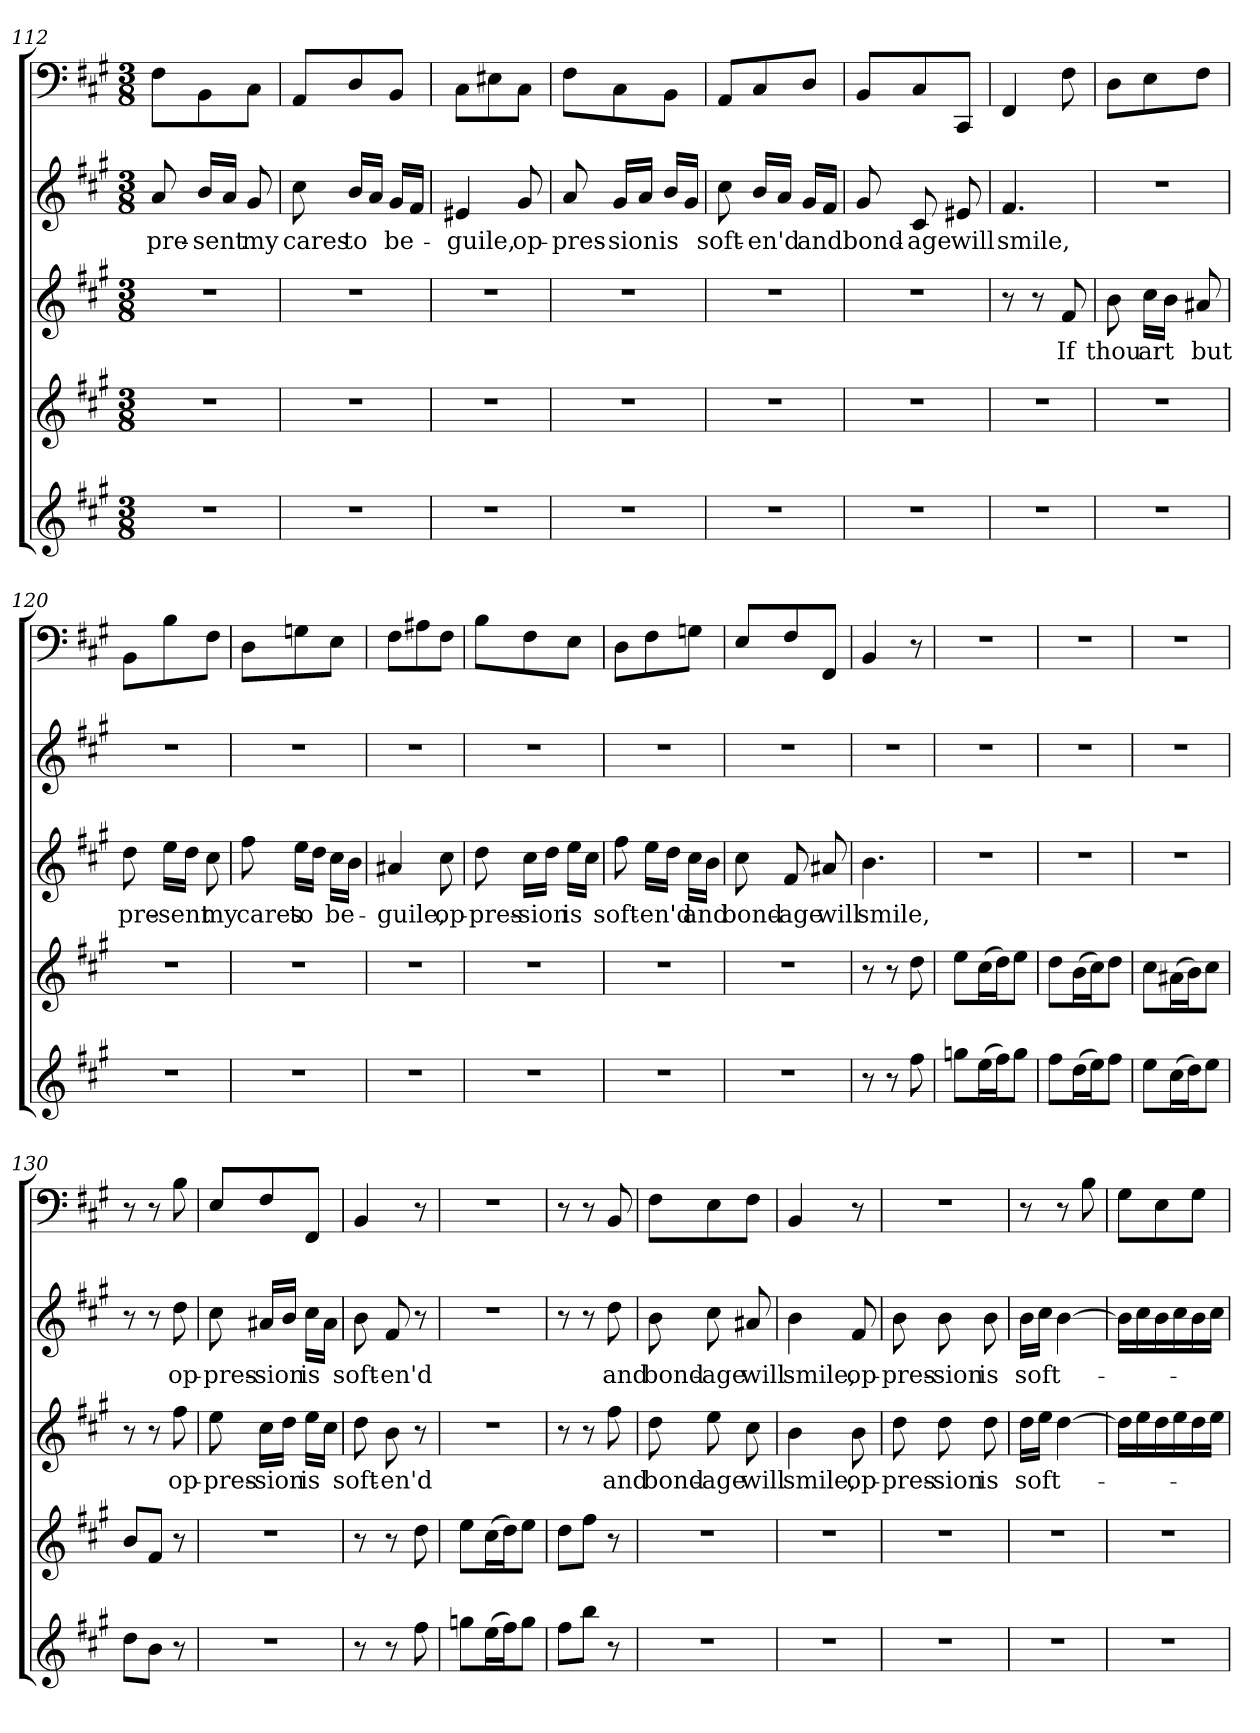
**kern	**kern	**kern	**text	**kern	**text	**kern
*part5	*part4	*part3	*part3	*part2	*part2	*part1
*staff5	*staff4	*staff3	*staff3	*staff2	*staff2	*staff1
*clefG2	*clefG2	*clefG2	*	*clefG2	*	*clefF4
*k[f#c#g#]	*k[f#c#g#]	*k[f#c#g#]	*	*k[f#c#g#]	*	*k[f#c#g#]
*A:	*A:	*A:	*	*A:	*	*A:
*M3/8	*M3/8	*M3/8	*	*M3/8	*	*M3/8
=112	=112	=112	=112	=112	=112	=112
4.r	4.r	4.r	.	8a/	pre-	8F#\L
.	.	.	.	16b/LL	-sent	8BB\
.	.	.	.	16a/JJ	.	.
.	.	.	.	8g#/	my	8C#\J
=113	=113	=113	=113	=113	=113	=113
4.r	4.r	4.r	.	8cc#\	cares	8AA/L
.	.	.	.	16b/LL	to	8D/
.	.	.	.	16a/JJ	.	.
.	.	.	.	16g#/LL	be-	8BB/J
.	.	.	.	16f#/JJ	.	.
=114	=114	=114	=114	=114	=114	=114
4.r	4.r	4.r	.	4e#X/	-guile,	8C#\L
.	.	.	.	.	.	8E#X\
.	.	.	.	8g#/	op-	8C#\J
=115	=115	=115	=115	=115	=115	=115
4.r	4.r	4.r	.	8a/	-pres-	8F#\L
.	.	.	.	16g#/LL	-sion	8C#\
.	.	.	.	16a/JJ	.	.
.	.	.	.	16b/LL	is	8BB\J
.	.	.	.	16g#/JJ	.	.
=116	=116	=116	=116	=116	=116	=116
4.r	4.r	4.r	.	8cc#\	soft-	8AA/L
.	.	.	.	16b/LL	-en'd	8C#/
.	.	.	.	16a/JJ	.	.
.	.	.	.	16g#/LL	and	8D/J
.	.	.	.	16f#/JJ	.	.
=117	=117	=117	=117	=117	=117	=117
4.r	4.r	4.r	.	8g#/	bond-	8BB/L
.	.	.	.	8c#/	-age	8C#/
.	.	.	.	8e#X/	will	8CC#/J
=118	=118	=118	=118	=118	=118	=118
4.r	4.r	8r	.	4.f#/	smile,	4FF#/
.	.	8r	.	.	.	.
.	.	8f#/	If	.	.	8F#\
=119	=119	=119	=119	=119	=119	=119
4.r	4.r	8b\	thou	4.r	.	8D\L
.	.	16cc#\LL	art	.	.	8E\
.	.	16b\JJ	.	.	.	.
.	.	8a#X/	but	.	.	8F#\J
=120	=120	=120	=120	=120	=120	=120
4.r	4.r	8dd\	pre-	4.r	.	8BB\L
.	.	16ee\LL	-sent	.	.	8B\
.	.	16dd\JJ	.	.	.	.
.	.	8cc#\	my	.	.	8F#\J
=121	=121	=121	=121	=121	=121	=121
4.r	4.r	8ff#\	cares	4.r	.	8D\L
.	.	16ee\LL	to	.	.	8Gn\
.	.	16dd\JJ	.	.	.	.
.	.	16cc#\LL	be-	.	.	8E\J
.	.	16b\JJ	.	.	.	.
=122	=122	=122	=122	=122	=122	=122
4.r	4.r	4a#X/	-guile,	4.r	.	8F#\L
.	.	.	.	.	.	8A#X\
.	.	8cc#\	op-	.	.	8F#\J
=123	=123	=123	=123	=123	=123	=123
4.r	4.r	8dd\	-pres-	4.r	.	8B\L
.	.	16cc#\LL	-sion	.	.	8F#\
.	.	16dd\JJ	.	.	.	.
.	.	16ee\LL	is	.	.	8E\J
.	.	16cc#\JJ	.	.	.	.
=124	=124	=124	=124	=124	=124	=124
4.r	4.r	8ff#\	soft-	4.r	.	8D\L
.	.	16ee\LL	-en'd	.	.	8F#\
.	.	16dd\JJ	.	.	.	.
.	.	16cc#\LL	and	.	.	8Gn\J
.	.	16b\JJ	.	.	.	.
=125	=125	=125	=125	=125	=125	=125
4.r	4.r	8cc#\	bond-	4.r	.	8E/L
.	.	8f#/	-age	.	.	8F#/
.	.	8a#X/	will	.	.	8FF#/J
=126	=126	=126	=126	=126	=126	=126
8r	8r	4.b\	smile,	4.r	.	4BB/
8r	8r	.	.	.	.	.
8ff#\	8dd\	.	.	.	.	8r
=127	=127	=127	=127	=127	=127	=127
8ggn\L	8ee\L	4.r	.	4.r	.	4.r
(16ee\L	(16cc#\L	.	.	.	.	.
16ff#\J)	16dd\J)	.	.	.	.	.
8gg\J	8ee\J	.	.	.	.	.
=128	=128	=128	=128	=128	=128	=128
8ff#\L	8dd\L	4.r	.	4.r	.	4.r
(16dd\L	(16b\L	.	.	.	.	.
16ee\J)	16cc#\J)	.	.	.	.	.
8ff#\J	8dd\J	.	.	.	.	.
=129	=129	=129	=129	=129	=129	=129
8ee\L	8cc#\L	4.r	.	4.r	.	4.r
(16cc#\L	(16a#X\L	.	.	.	.	.
16dd\J)	16b\J)	.	.	.	.	.
8ee\J	8cc#\J	.	.	.	.	.
=130	=130	=130	=130	=130	=130	=130
8dd\L	8b/L	8r	.	8r	.	8r
8b\J	8f#/J	8r	.	8r	.	8r
8r	8r	8ff#\	op-	8dd\	op-	8B\
=131	=131	=131	=131	=131	=131	=131
4.r	4.r	8ee\	-pres-	8cc#\	-pres-	8E/L
.	.	16cc#\LL	-sion	16a#X/LL	-sion	8F#/
.	.	16dd\JJ	.	16b/JJ	.	.
.	.	16ee\LL	is	16cc#\LL	is	8FF#/J
.	.	16cc#\JJ	.	16a#\JJ	.	.
=132	=132	=132	=132	=132	=132	=132
8r	8r	8dd\	soft-	8b\	soft-	4BB/
8r	8r	8b\	-en'd	8f#/	-en'd	.
8ff#\	8dd\	8r	.	8r	.	8r
=133	=133	=133	=133	=133	=133	=133
8ggn\L	8ee\L	4.r	.	4.r	.	4.r
(16ee\L	(16cc#\L	.	.	.	.	.
16ff#\J)	16dd\J)	.	.	.	.	.
8gg\J	8ee\J	.	.	.	.	.
=134	=134	=134	=134	=134	=134	=134
8ff#\L	8dd\L	8r	.	8r	.	8r
8bb\J	8ff#\J	8r	.	8r	.	8r
8r	8r	8ff#\	and	8dd\	and	8BB/
=135	=135	=135	=135	=135	=135	=135
4.r	4.r	8dd\	bond-	8b\	bond-	8F#\L
.	.	8ee\	-age	8cc#\	-age	8E\
.	.	8cc#\	will	8a#X/	will	8F#\J
=136	=136	=136	=136	=136	=136	=136
4.r	4.r	4b\	smile,	4b\	smile,	4BB/
.	.	8b\	op-	8f#/	op-	8r
=137	=137	=137	=137	=137	=137	=137
4.r	4.r	8dd\	-pres-	8b\	-pres-	4.r
.	.	8dd\	-sion	8b\	-sion	.
.	.	8dd\	is	8b\	is	.
=138	=138	=138	=138	=138	=138	=138
4.r	4.r	16dd\LL	soft-	16b\LL	soft-	8r
.	.	16ee\JJ	.	16cc#\JJ	.	.
.	.	[4dd\	.	[4b\	.	8r
.	.	.	.	.	.	8B\
=139	=139	=139	=139	=139	=139	=139
4.r	4.r	16dd\LL]	.	16b\LL]	.	8G#\L
.	.	16ee\	.	16cc#\	.	.
.	.	16dd\	.	16b\	.	8E\
.	.	16ee\	.	16cc#\	.	.
.	.	16dd\	.	16b\	.	8G#\J
.	.	16ee\JJ	.	16cc#\JJ	.	.
=	=	=	=	=	=	=
*-	*-	*-	*-	*-	*-	*-
